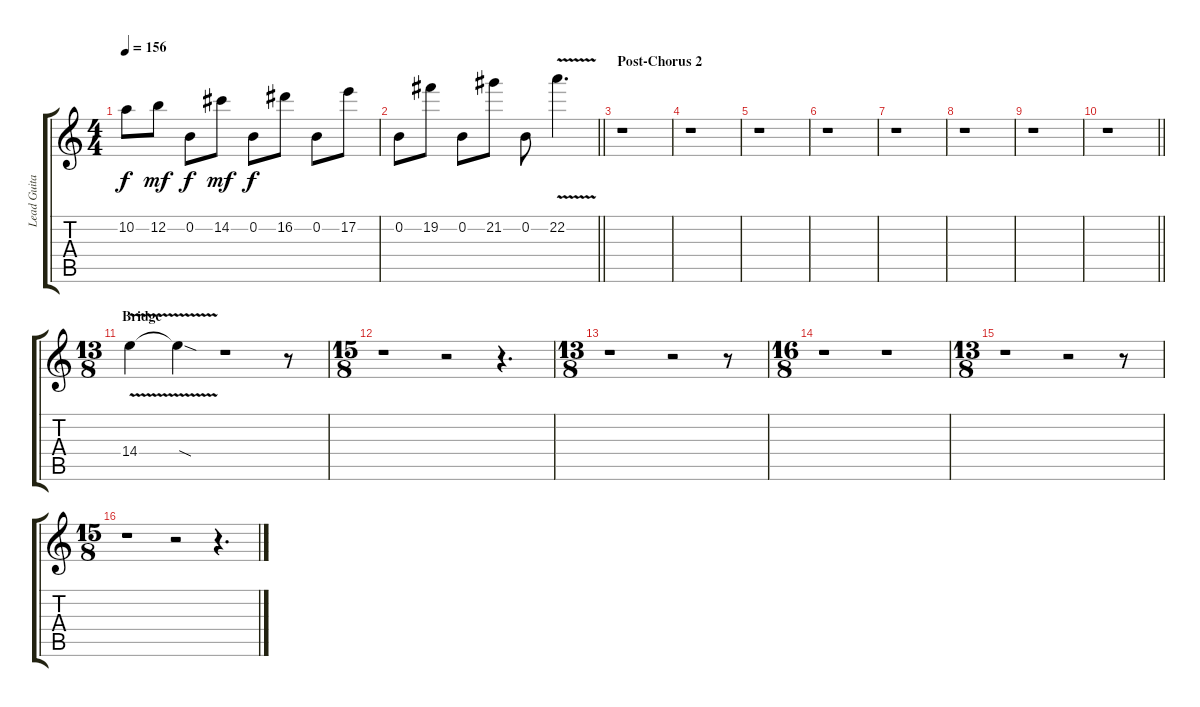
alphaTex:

\track ("Lead Guitar 2" "Lead Guita") {instrument distortionguitar}
\staff {score tabs}
\tuning (E4 B3 G3 D3 A2 E2) {hide}
\ts (4 4)
\tempo 156
\clef g2
\ks c
10.2.8{dy f} 12.2.8{dy mf} 0.2.8{dy f} 14.2.8{dy mf} 0.2.8{dy f} 16.2.8 0.2.8 17.2.8 |
\barLineRight lightlight
0.2.8 19.2.8 0.2.8 21.2.8 0.2.8 22.2{v}.4{d} |
\section ("" "Post-Chorus 2")
r.1 |
r.1 |
r.1 |
r.1 |
r.1 |
r.1 |
r.1 |
\barLineRight lightlight
r.1 |
\ts (13 8)
\section ("" "Bridge")
14.4{v}.4 14.4{v sod t}.4 r.1 r.8 |
\ts (15 8)
r.1 r.2 r.4{d} |
\ts (13 8)
r.1 r.2 r.8 |
\ts (16 8)
r.1 r.1 |
\ts (13 8)
r.1 r.2 r.8 |
\ts (15 8)
r.1 r.2 r.4{d}
